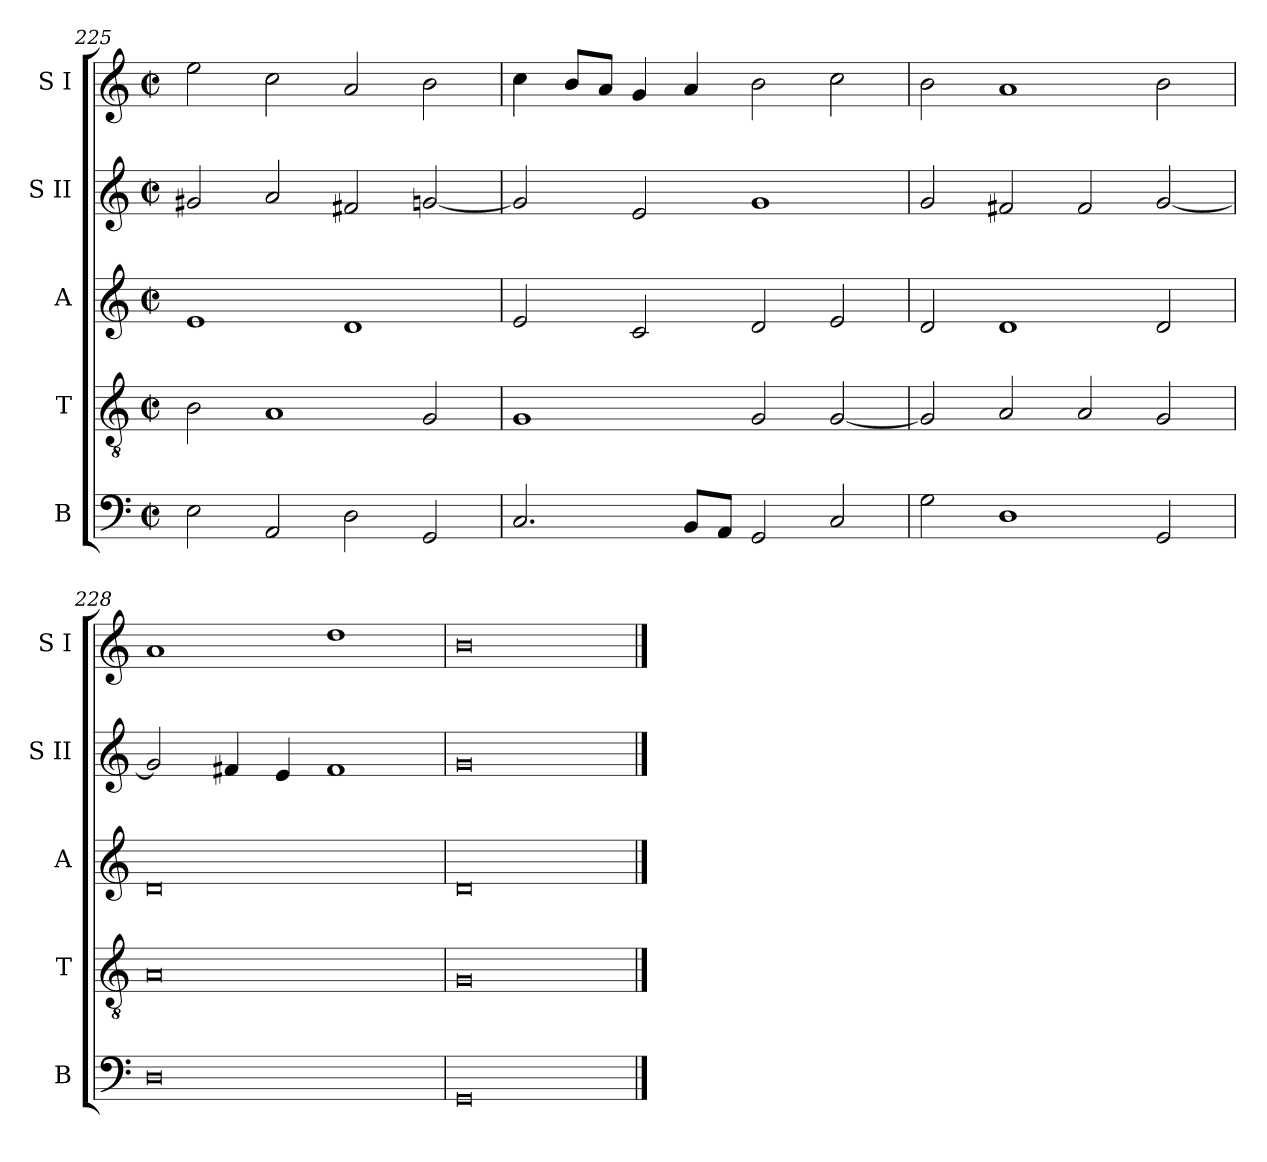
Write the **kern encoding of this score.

**kern	**kern	**kern	**kern	**kern
*part5	*part4	*part3	*part2	*part1
*staff5	*staff4	*staff3	*staff2	*staff1
*I"B	*I"T	*I"A	*I"S II	*I"S I
*I'B	*I'T	*I'A	*I'S II	*I'S I
!!LO:LB:g=z
*clefF4	*clefGv2	*clefG2	*clefG2	*clefG2
*k[]	*k[]	*k[]	*k[]	*k[]
*C:	*C:	*C:	*C:	*C:
*M2/2	*M2/2	*M2/2	*M2/2	*M2/2
*met(c|)	*met(c|)	*met(c|)	*met(c|)	*met(c|)
=225	=225	=225	=225	=225
2E\	2B\	1e	2g#X/	2ee\
2AA/	1A	.	2a/	2cc\
2D\	.	1d	2f#X/	2a/
2GG/	2G/	.	[<2gn/	2b\
=226	=226	=226	=226	=226
2.C/	1G	2e/	2g/]	4cc\
.	.	.	.	8b/L
.	.	.	.	8a/J
.	.	2c/	2e/	4g/
8BB/L	.	.	.	4a/
8AA/J	.	.	.	.
2GG/	2G/	2d/	1g	2b\
2C/	[<2G/	2e/	.	2cc\
=227	=227	=227	=227	=227
2G\	2G/]	2d/	2g/	2b\
1D	2A/	1d	2f#X/	1a
.	2A/	.	2f#/	.
2GG/	2G/	2d/	[<2g/	2b\
=228	=228	=228	=228	=228
0D	0A	0d	2g/]	1a
.	.	.	4f#X/	.
.	.	.	4e/	.
.	.	.	1f#	1dd
!!LO:LB:g=z
=229	=229	=229	=229	=229
0GG	0G	0d	0g	0b
==	==	==	==	==
*-	*-	*-	*-	*-
